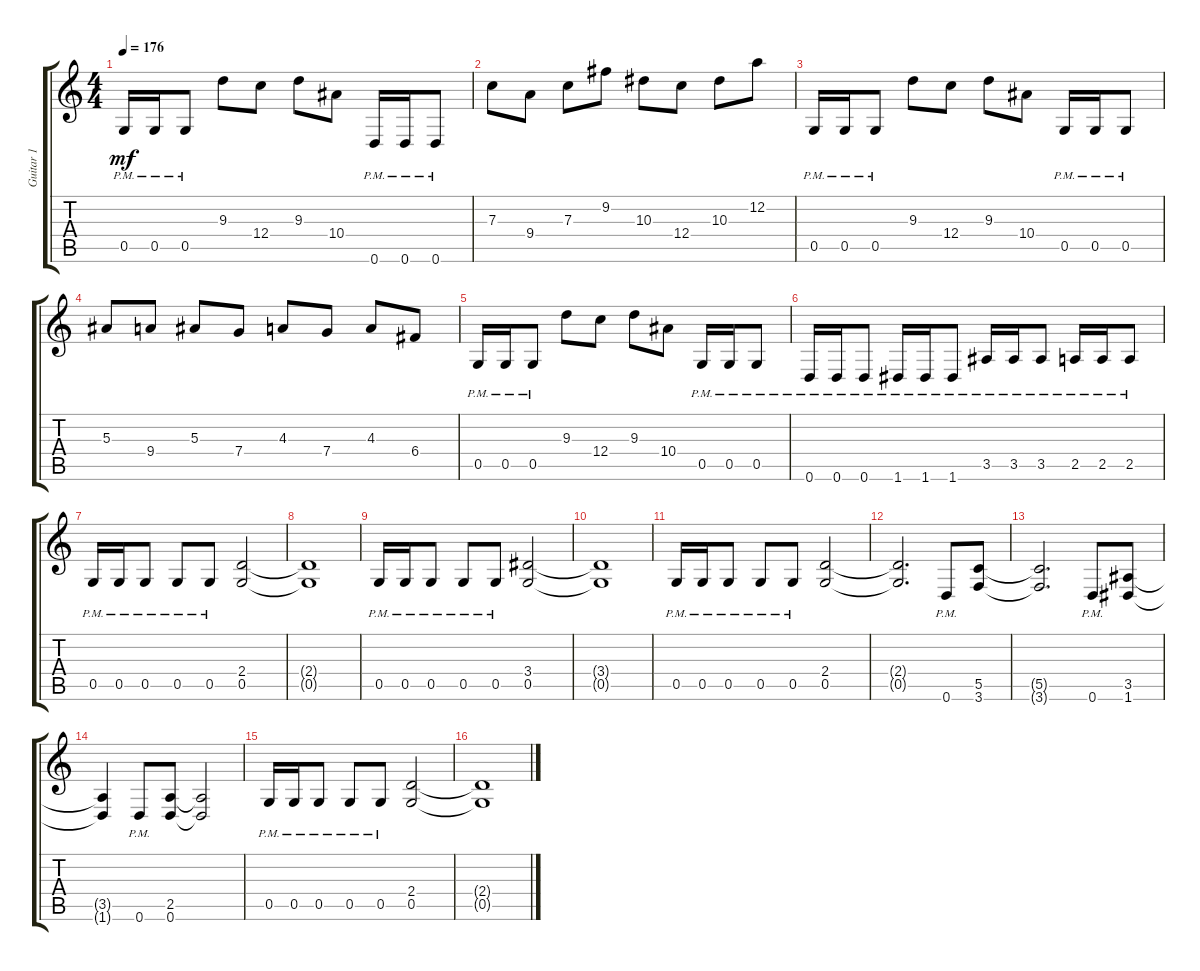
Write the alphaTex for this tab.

\track ("Guitar 1" "Guitar 1") {instrument distortionguitar}
\staff {score tabs}
\tuning (D4 A3 F3 C3 G2 D2) {hide}
\ts (4 4)
\tempo 176
\clef g2
\ks c
0.5{pm}.16{dy mf} 0.5{pm}.16 0.5{pm}.8 9.3.8 12.4.8 9.3.8 10.4.8 0.6{pm}.16 0.6{pm}.16 0.6{pm}.8 |
7.3.8 9.4.8 7.3.8 9.2.8 10.3.8 12.4.8 10.3.8 12.2.8 |
0.5{pm}.16 0.5{pm}.16 0.5{pm}.8 9.3.8 12.4.8 9.3.8 10.4.8 0.5{pm}.16 0.5{pm}.16 0.5{pm}.8 |
5.3.8 9.4.8 5.3.8 7.4.8 4.3.8 7.4.8 4.3.8 6.4.8 |
0.5{pm}.16 0.5{pm}.16 0.5{pm}.8 9.3.8 12.4.8 9.3.8 10.4.8 0.5{pm}.16 0.5{pm}.16 0.5{pm}.8 |
0.6{pm}.16 0.6{pm}.16 0.6{pm}.8 1.6{pm}.16 1.6{pm}.16 1.6{pm}.8 3.5{pm}.16 3.5{pm}.16 3.5{pm}.8 2.5{pm}.16 2.5{pm}.16 2.5{pm}.8 |
0.5{pm}.16 0.5{pm}.16 0.5{pm}.8 0.5{pm}.8 0.5{pm}.8 (2.4 0.5).2 |
(2.4{t} 0.5{t}).1 |
0.5{pm}.16 0.5{pm}.16 0.5{pm}.8 0.5{pm}.8 0.5{pm}.8 (3.4 0.5).2 |
(3.4{t} 0.5{t}).1 |
0.5{pm}.16 0.5{pm}.16 0.5{pm}.8 0.5{pm}.8 0.5{pm}.8 (2.4 0.5).2 |
(2.4{t} 0.5{t}).2{d} 0.6{pm}.8 (5.5 3.6).8 |
(5.5{t} 3.6{t}).2{d} 0.6{pm}.8 (3.5 1.6).8 |
(3.5{t} 1.6{t}).4 0.6{pm}.8 (2.5 0.6).8 (2.5{t} 0.6{t}).2 |
0.5{pm}.16 0.5{pm}.16 0.5{pm}.8 0.5{pm}.8 0.5{pm}.8 (2.4 0.5).2 |
(2.4{t} 0.5{t}).1
